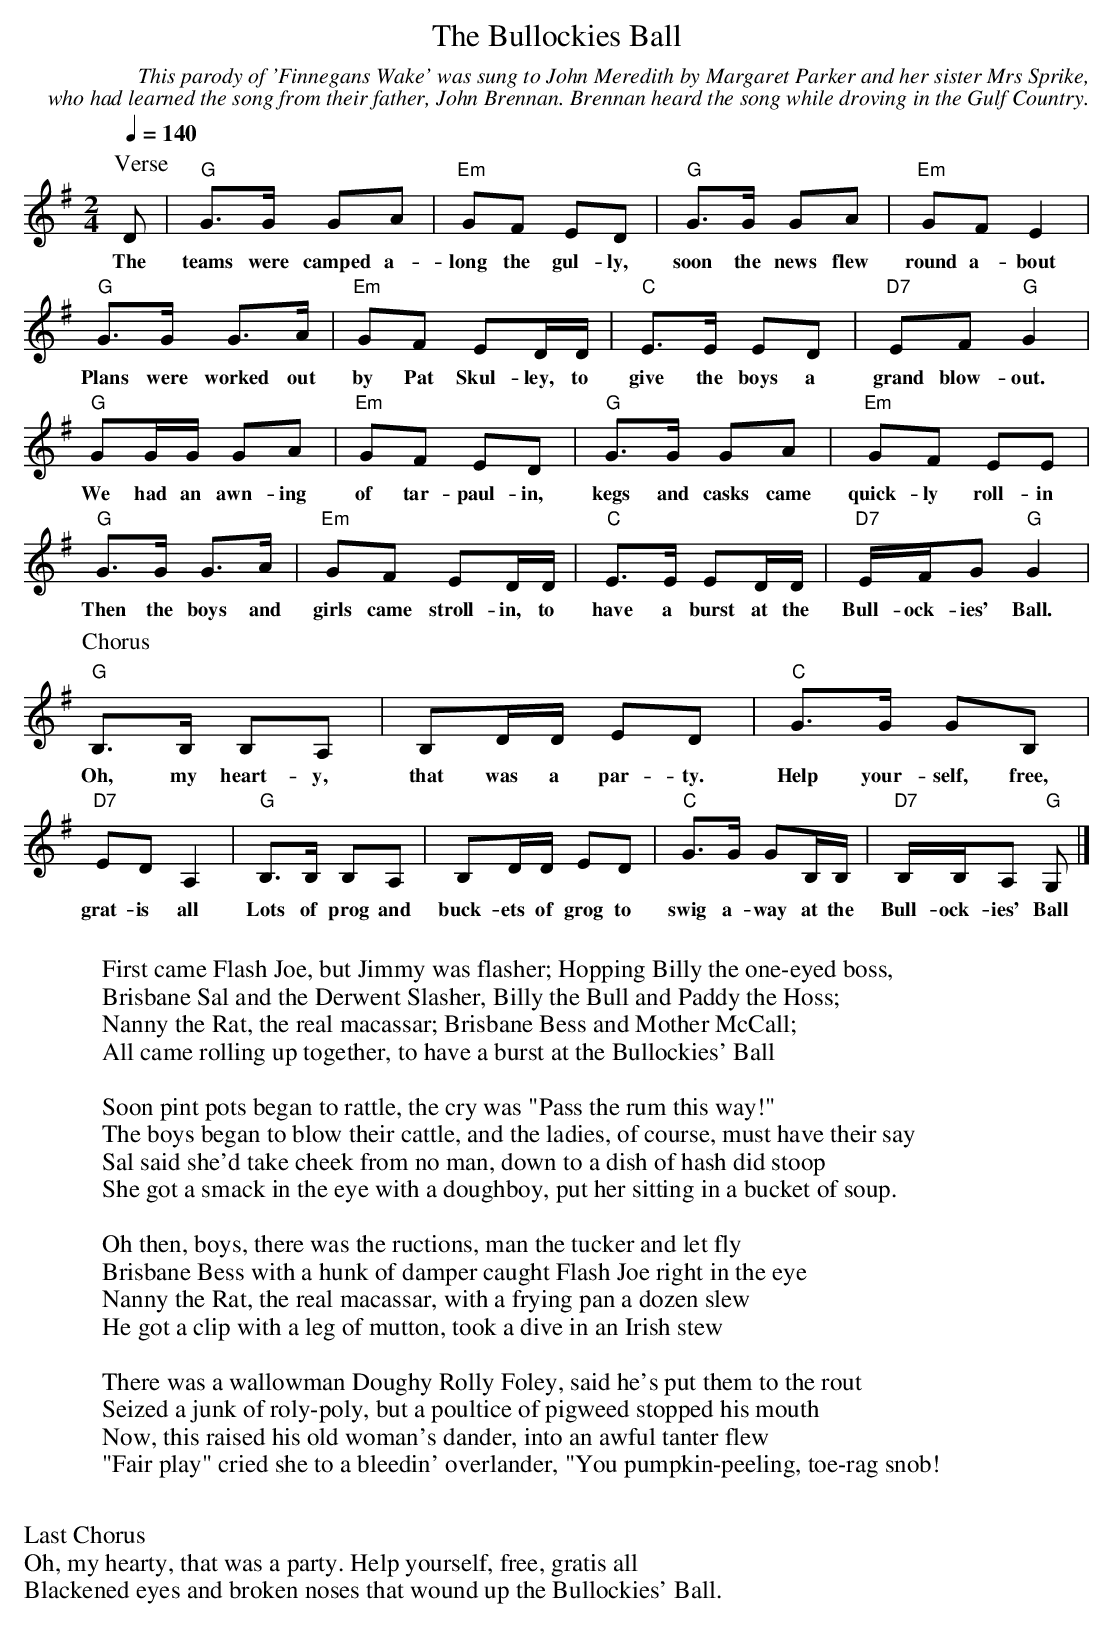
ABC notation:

X:1
T:Bullockies Ball, The
M:2/4
L:1/8
C:This parody of 'Finnegans Wake' was sung to John Meredith by Margaret Parker and her sister Mrs Sprike,
C:who had learned the song from their father, John Brennan. Brennan heard the song while droving in the Gulf Country.
Q:1/4=140
K:Gmaj
P:Verse
D|"G"G>G GA|"Em"GF ED|"G"G>G GA|"Em"GF E2|
w:The teams were camped a-long the gul-ly, soon the news flew round a-bout
"G"G>G G>A|"Em"GF ED/2D/2|"C"E>E ED|"D7"EF "G"G2|
w:Plans were worked out by Pat Skul-ley, to give the boys a grand blow-out.
"G"GG/G/ GA|"Em"GF ED|"G"G>G GA|"Em"GF EE|
w:We had an awn-ing of tar-paul-in, kegs and casks came quick-ly roll-in
"G"G>G G>A|"Em"GF ED/2D/2|"C"E>E ED/D/|"D7"E/F/G "G"G2|
w:Then the boys and girls came stroll-in, to have a burst at the Bull-ock-ies' Ball.
P:Chorus
"G"B,>B, B,A,|B,D/D/ ED |"C"G>G GB,|"D7"ED A,2|\
w:Oh, my heart-y, that was a par-ty. Help your-self, free, grat-is all
"G"B,>B, B,A,|B,D/D/ ED|"C"G>G GB,/B,/|"D7"B,/B,/A, "G"G,|]\
w:Lots of prog and buck-ets of grog to swig a-way at the Bull-ock-ies' Ball
W:
W:First came Flash Joe, but Jimmy was flasher; Hopping Billy the one-eyed boss,
W:Brisbane Sal and the Derwent Slasher, Billy the Bull and Paddy the Hoss;
W:Nanny the Rat, the real macassar; Brisbane Bess and Mother McCall;
W:All came rolling up together, to have a burst at the Bullockies' Ball
W:
W:Soon pint pots began to rattle, the cry was "Pass the rum this way!"
W:The boys began to blow their cattle, and the ladies, of course, must have their say
W:Sal said she'd take cheek from no man, down to a dish of hash did stoop
W:She got a smack in the eye with a doughboy, put her sitting in a bucket of soup.
W:
W:Oh then, boys, there was the ructions, man the tucker and let fly
W:Brisbane Bess with a hunk of damper caught Flash Joe right in the eye
W:Nanny the Rat, the real macassar, with a frying pan a dozen slew
W:He got a clip with a leg of mutton, took a dive in an Irish stew
W:
W:There was a wallowman Doughy Rolly Foley, said he's put them to the rout
W:Seized a junk of roly-poly, but a poultice of pigweed stopped his mouth
W:Now, this raised his old woman's dander, into an awful tanter flew
W:"Fair play" cried she to a bleedin' overlander, "You pumpkin-peeling, toe-rag snob!
W:
W:Last Chorus
W:Oh, my hearty, that was a party. Help yourself, free, gratis all
W:Blackened eyes and broken noses that wound up the Bullockies' Ball.
